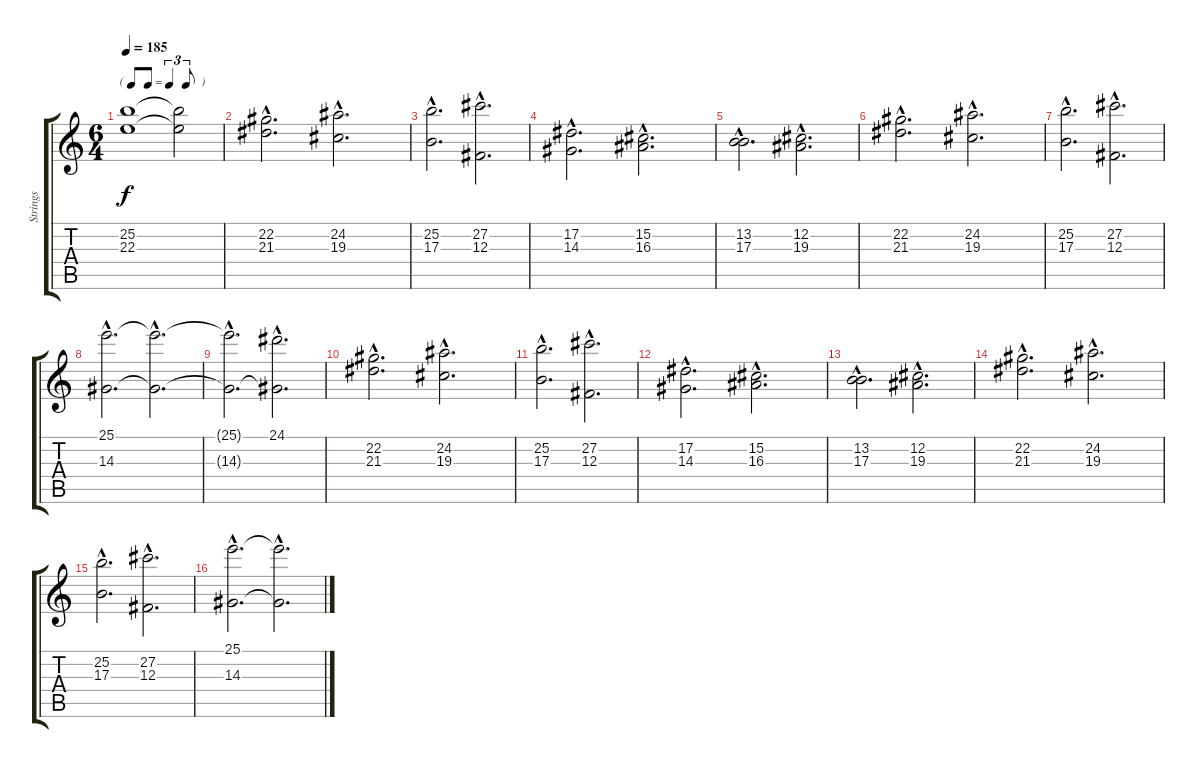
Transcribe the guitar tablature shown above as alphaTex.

\track ("Strings" "Strings") {instrument synthstrings1}
\staff {score tabs}
\tuning (Eb4 Bb3 Gb3 Db3 Ab2 Eb2) {hide}
\ts (6 4)
\tf triplet8th
\tempo 185
\clef g2
\ks c
(25.2 22.3).1{dy f} (25.2{t} 22.3{t}).2 |
(22.2{hac} 21.3{hac}).2{d} (24.2{hac} 19.3{hac}).2{d} |
(25.2{hac} 17.3{hac}).2{d} (27.2{hac} 12.3{hac}).2{d} |
(17.2{hac} 14.3{hac}).2{d} (15.2{hac} 16.3{hac}).2{d} |
(13.2{hac} 17.3{hac}).2{d} (12.2{hac} 19.3{hac}).2{d} |
(22.2{hac} 21.3{hac}).2{d} (24.2{hac} 19.3{hac}).2{d} |
(25.2{hac} 17.3{hac}).2{d} (27.2{hac} 12.3{hac}).2{d} |
(25.1{hac} 14.3{hac}).2{d} (25.1{hac t} 14.3{hac t}).2{d} |
(25.1{hac t} 14.3{hac t}).2{d} (24.1{hac} 14.3{hac t}).2{d} |
(22.2{hac} 21.3{hac}).2{d} (24.2{hac} 19.3{hac}).2{d} |
(25.2{hac} 17.3{hac}).2{d} (27.2{hac} 12.3{hac}).2{d} |
(17.2{hac} 14.3{hac}).2{d} (15.2{hac} 16.3{hac}).2{d} |
(13.2{hac} 17.3{hac}).2{d} (12.2{hac} 19.3{hac}).2{d} |
(22.2{hac} 21.3{hac}).2{d} (24.2{hac} 19.3{hac}).2{d} |
(25.2{hac} 17.3{hac}).2{d} (27.2{hac} 12.3{hac}).2{d} |
(25.1{hac} 14.3{hac}).2{d} (25.1{hac t} 14.3{hac t}).2{d}
